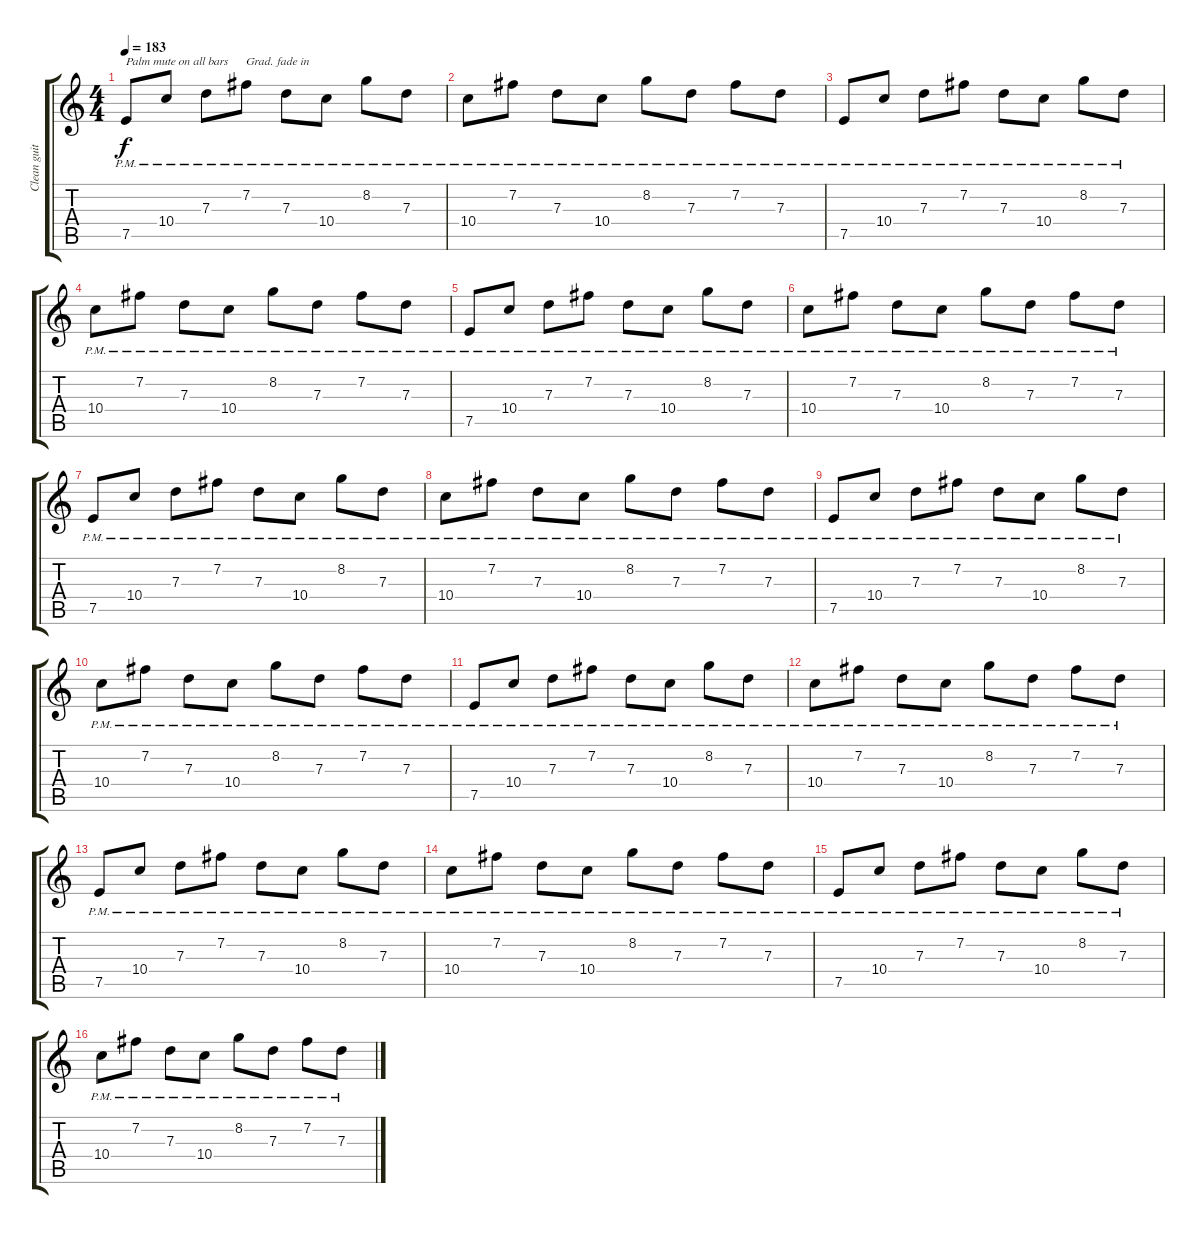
\track ("Clean guitar w/P.M." "Clean guit") {instrument electricguitarclean}
\staff {score tabs}
\tuning (E4 B3 G3 D3 A2 E2) {hide}
\ts (4 4)
\tempo 183
\clef g2
\ks c
7.5{pm}.8{txt "Palm mute on all bars" dy f instrument electricguitarclean} 10.4{pm}.8 7.3{pm}.8 7.2{pm}.8{txt "Grad. fade in"} 7.3{pm}.8 10.4{pm}.8 8.2{pm}.8 7.3{pm}.8 |
10.4{pm}.8 7.2{pm}.8 7.3{pm}.8 10.4{pm}.8 8.2{pm}.8 7.3{pm}.8 7.2{pm}.8 7.3{pm}.8 |
7.5{pm}.8 10.4{pm}.8 7.3{pm}.8 7.2{pm}.8 7.3{pm}.8 10.4{pm}.8 8.2{pm}.8 7.3{pm}.8 |
10.4{pm}.8 7.2{pm}.8 7.3{pm}.8 10.4{pm}.8 8.2{pm}.8 7.3{pm}.8 7.2{pm}.8 7.3{pm}.8 |
7.5{pm}.8 10.4{pm}.8 7.3{pm}.8 7.2{pm}.8 7.3{pm}.8 10.4{pm}.8 8.2{pm}.8 7.3{pm}.8 |
10.4{pm}.8 7.2{pm}.8 7.3{pm}.8 10.4{pm}.8 8.2{pm}.8 7.3{pm}.8 7.2{pm}.8 7.3{pm}.8 |
7.5{pm}.8 10.4{pm}.8 7.3{pm}.8 7.2{pm}.8 7.3{pm}.8 10.4{pm}.8 8.2{pm}.8 7.3{pm}.8 |
10.4{pm}.8 7.2{pm}.8 7.3{pm}.8 10.4{pm}.8 8.2{pm}.8 7.3{pm}.8 7.2{pm}.8 7.3{pm}.8 |
7.5{pm}.8 10.4{pm}.8 7.3{pm}.8 7.2{pm}.8 7.3{pm}.8 10.4{pm}.8 8.2{pm}.8 7.3{pm}.8 |
10.4{pm}.8 7.2{pm}.8 7.3{pm}.8 10.4{pm}.8 8.2{pm}.8 7.3{pm}.8 7.2{pm}.8 7.3{pm}.8 |
7.5{pm}.8 10.4{pm}.8 7.3{pm}.8 7.2{pm}.8 7.3{pm}.8 10.4{pm}.8 8.2{pm}.8 7.3{pm}.8 |
10.4{pm}.8 7.2{pm}.8 7.3{pm}.8 10.4{pm}.8 8.2{pm}.8 7.3{pm}.8 7.2{pm}.8 7.3{pm}.8 |
7.5{pm}.8 10.4{pm}.8 7.3{pm}.8 7.2{pm}.8 7.3{pm}.8 10.4{pm}.8 8.2{pm}.8 7.3{pm}.8 |
10.4{pm}.8 7.2{pm}.8 7.3{pm}.8 10.4{pm}.8 8.2{pm}.8 7.3{pm}.8 7.2{pm}.8 7.3{pm}.8 |
7.5{pm}.8 10.4{pm}.8 7.3{pm}.8 7.2{pm}.8 7.3{pm}.8 10.4{pm}.8 8.2{pm}.8 7.3{pm}.8 |
10.4{pm}.8 7.2{pm}.8 7.3{pm}.8 10.4{pm}.8 8.2{pm}.8 7.3{pm}.8 7.2{pm}.8 7.3{pm}.8
